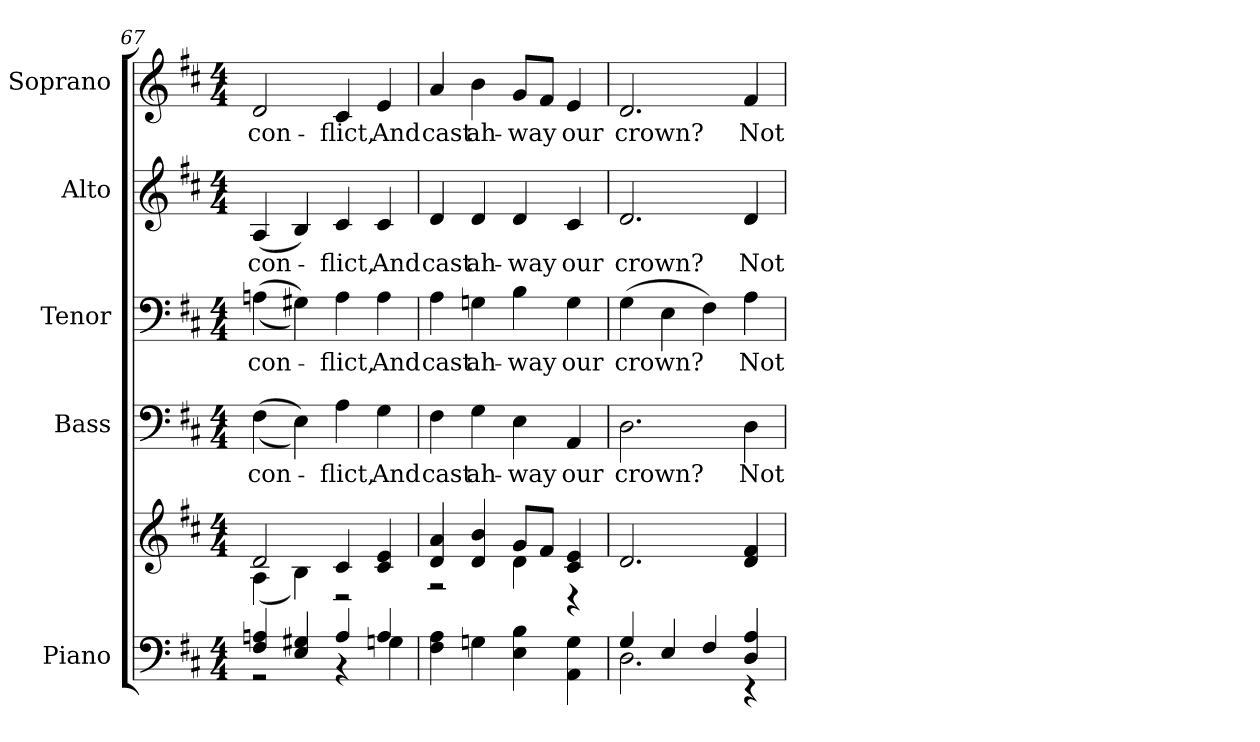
**kern	**kern	**kern	**text	**kern	**text	**kern	**text	**kern	**text
*part5	*part5	*part4	*part4	*part3	*part3	*part2	*part2	*part1	*part1
*staff6	*staff5	*staff4	*staff4	*staff3	*staff3	*staff2	*staff2	*staff1	*staff1
*I"Piano	*	*I"Bass	*	*I"Tenor	*	*I"Alto	*	*I"Soprano	*
*I'Pno.	*	*I'B.	*	*I'T.	*	*I'A.	*	*I'S.	*
*clefF4	*clefG2	*clefF4	*	*clefF4	*	*clefG2	*	*clefG2	*
*k[f#c#]	*k[f#c#]	*k[f#c#]	*	*k[f#c#]	*	*k[f#c#]	*	*k[f#c#]	*
*D:	*D:	*D:	*	*D:	*	*D:	*	*D:	*
*M4/4	*M4/4	*M4/4	*	*M4/4	*	*M4/4	*	*M4/4	*
=67	=67	=67	=67	=67	=67	=67	=67	=67	=67
*^	*^	*	*	*	*	*	*	*	*
!	!	!	!	!	!LO:LY:b:color=#000000	!	!	!	!	!	!
!	!	!	!	!	!	!	!LO:LY:b:color=#000000	!	!	!	!
!	!	!	!	!	!	!	!	!	!LO:LY:b:color=#000000	!	!
!	!	!	!	!	!	!	!	!	!	!	!LO:LY:b:color=#000000
4F#i/ 4Ani	2r	2di/	(4Ai\	((4F#i\	con-	((4Ani\	con-	(4Ai/	con-	2di/	con-
4Ei/ 4G#Xi	.	.	4Bi\)	4Ei\))	.	4G#Xi\))	.	4Bi/)	.	.	.
!	!	!	!	!	!LO:LY:b:color=#000000	!	!	!	!	!	!
!	!	!	!	!	!	!	!LO:LY:b:color=#000000	!	!	!	!
!	!	!	!	!	!	!	!	!	!LO:LY:b:color=#000000	!	!
!	!	!	!	!	!	!	!	!	!	!	!LO:LY:b:color=#000000
4Ai/	4r	4c#i/	2r	4Ai\	-flict,	4Ai\	-flict,	4c#i/	-flict,	4c#i/	-flict,
!	!	!	!	!	!LO:LY:b:color=#000000	!	!	!	!	!	!
!	!	!	!	!	!	!	!LO:LY:b:color=#000000	!	!	!	!
!	!	!	!	!	!	!	!	!	!LO:LY:b:color=#000000	!	!
!	!	!	!	!	!	!	!	!	!	!	!LO:LY:b:color=#000000
4Ai/	4Gni\	4c#i/ 4ei	.	4Gi\	And	4Ai\	And	4c#i/	And	4ei/	And
*v	*v	*	*	*	*	*	*	*	*	*	*
!!LO:PB:g=z
=68	=68	=68	=68	=68	=68	=68	=68	=68	=68	=68
*^	*	*	*	*	*	*	*	*	*	*
!	!	!	!	!	!LO:LY:b:color=#000000	!	!	!	!	!	!
*v	*v	*	*	*	*	*	*	*	*	*	*
*^	*	*	*	*	*	*	*	*	*	*
!	!	!	!	!	!	!	!LO:LY:b:color=#000000	!	!	!	!
*v	*v	*	*	*	*	*	*	*	*	*	*
*^	*	*	*	*	*	*	*	*	*	*
!	!	!	!	!	!	!	!	!	!LO:LY:b:color=#000000	!	!
*v	*v	*	*	*	*	*	*	*	*	*	*
*^	*	*	*	*	*	*	*	*	*	*
!	!	!	!	!	!	!	!	!	!	!	!LO:LY:b:color=#000000
*v	*v	*	*	*	*	*	*	*	*	*	*
4F#i\ 4Ai	4di/ 4ai	2r	4F#i\	cast	4Ai\	cast	4di/	cast	4ai/	cast
!	!	!	!	!LO:LY:b:color=#000000	!	!	!	!	!	!
!	!	!	!	!	!	!LO:LY:b:color=#000000	!	!	!	!
!	!	!	!	!	!	!	!	!LO:LY:b:color=#000000	!	!
!	!	!	!	!	!	!	!	!	!	!LO:LY:b:color=#000000
4Gni\	4di/ 4bi	.	4Gi\	ah-	4Gni\	ah-	4di/	ah-	4bi\	ah-
!	!	!	!	!LO:LY:b:color=#000000	!	!	!	!	!	!
!	!	!	!	!	!	!LO:LY:b:color=#000000	!	!	!	!
!	!	!	!	!	!	!	!	!LO:LY:b:color=#000000	!	!
!	!	!	!	!	!	!	!	!	!	!LO:LY:b:color=#000000
4Ei\ 4Bi	8gi/L	4di\	4Ei\	-way	4Bi\	-way	4di/	-way	8gi/L	-way
.	8f#i/J	.	.	.	.	.	.	.	8f#i/J	.
!	!	!	!	!LO:LY:b:color=#000000	!	!	!	!	!	!
!	!	!	!	!	!	!LO:LY:b:color=#000000	!	!	!	!
!	!	!	!	!	!	!	!	!LO:LY:b:color=#000000	!	!
!	!	!	!	!	!	!	!	!	!	!LO:LY:b:color=#000000
4AAi\ 4Gi	4c#i/ 4ei	4r	4AAi/	our	4Gi\	our	4c#i/	our	4ei/	our
*	*v	*v	*	*	*	*	*	*	*	*
=69	=69	=69	=69	=69	=69	=69	=69	=69	=69
*^	*	*	*	*	*	*	*	*	*
*	*	*^	*	*	*	*	*	*	*	*
!	!	!	!	!	!LO:LY:b:color=#000000	!	!	!	!	!	!
*	*	*v	*v	*	*	*	*	*	*	*	*
*	*	*^	*	*	*	*	*	*	*	*
!	!	!	!	!	!	!	!LO:LY:b:color=#000000	!	!	!	!
*	*	*v	*v	*	*	*	*	*	*	*	*
*	*	*^	*	*	*	*	*	*	*	*
!	!	!	!	!	!	!	!	!	!LO:LY:b:color=#000000	!	!
*	*	*v	*v	*	*	*	*	*	*	*	*
*	*	*^	*	*	*	*	*	*	*	*
!	!	!	!	!	!	!	!	!	!	!	!LO:LY:b:color=#000000
*	*	*v	*v	*	*	*	*	*	*	*	*
4Gi/	2.Di\	2.di/	2.Di\	crown?	(4Gi\	crown?	2.di/	crown?	2.di/	crown?
4Ei/	.	.	.	.	4Ei\	.	.	.	.	.
4F#i/	.	.	.	.	4F#i\)	.	.	.	.	.
!	!	!	!	!LO:LY:b:color=#000000	!	!	!	!	!	!
!	!	!	!	!	!	!LO:LY:b:color=#000000	!	!	!	!
!	!	!	!	!	!	!	!	!LO:LY:b:color=#000000	!	!
!	!	!	!	!	!	!	!	!	!	!LO:LY:b:color=#000000
4Di/ 4Ai	4r	4di/ 4f#i	4Di\	Not	4Ai\	Not	4di/	Not	4f#i/	Not
*v	*v	*	*	*	*	*	*	*	*	*
=	=	=	=	=	=	=	=	=	=
*-	*-	*-	*-	*-	*-	*-	*-	*-	*-
